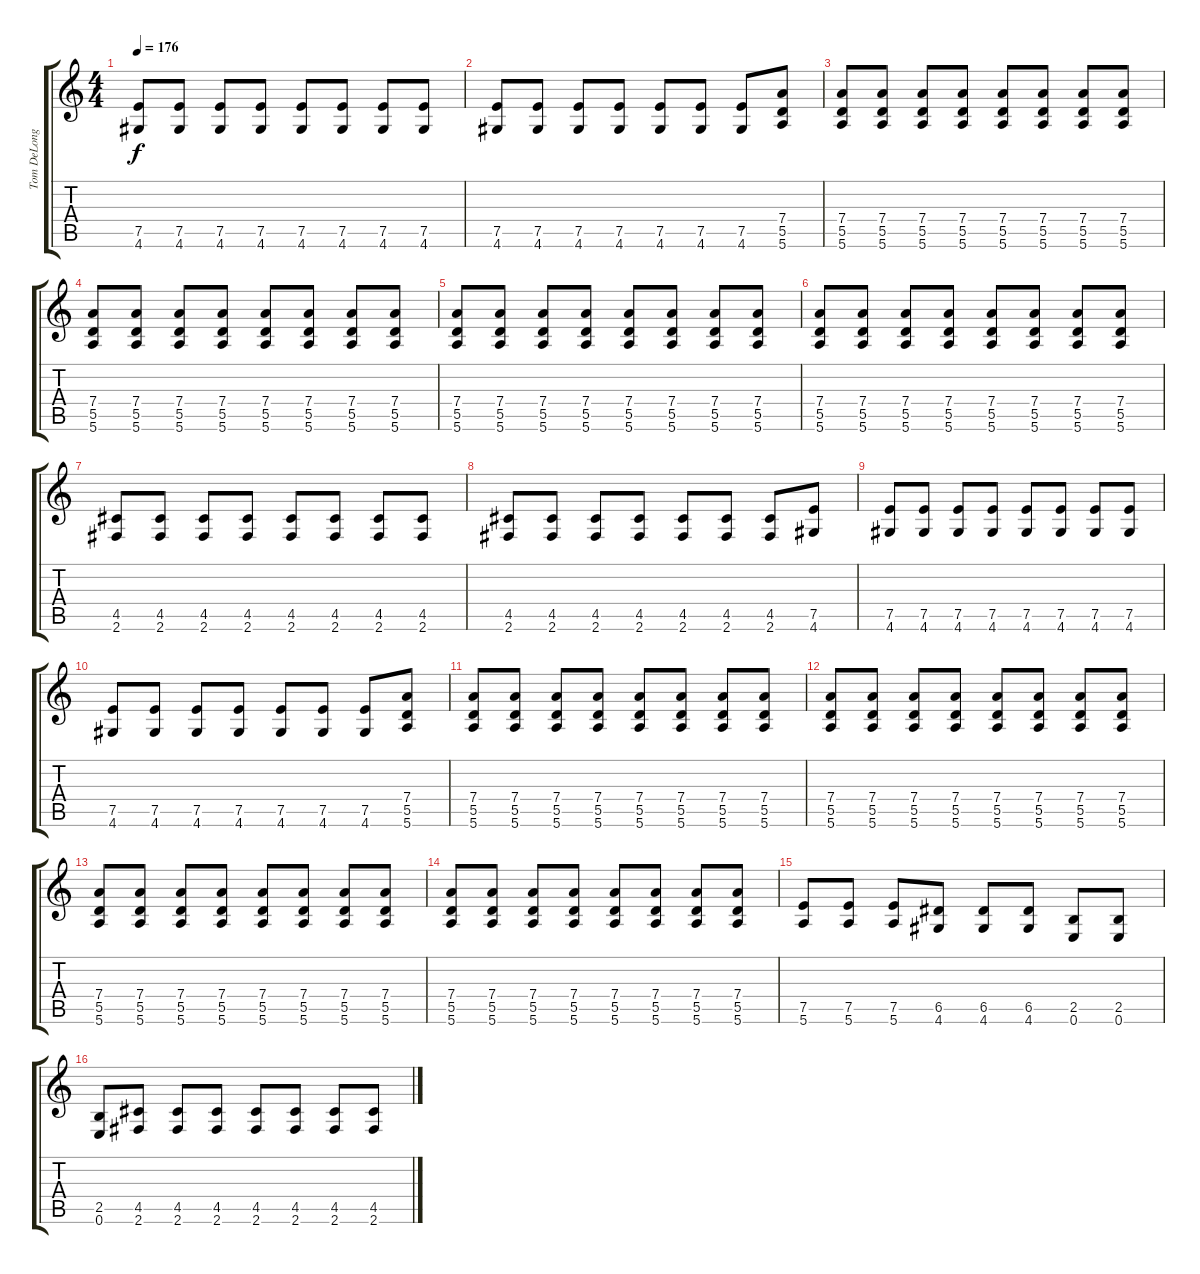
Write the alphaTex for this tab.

\track ("Tom DeLonge - Guitar" "Tom DeLong") {instrument overdrivenguitar}
\staff {score tabs}
\tuning (E4 B3 G3 D3 A2 E2) {hide}
\ts (4 4)
\tempo 176
\clef g2
\ks c
(7.5 4.6).8{dy f} (7.5 4.6).8 (7.5 4.6).8 (7.5 4.6).8 (7.5 4.6).8 (7.5 4.6).8 (7.5 4.6).8 (7.5 4.6).8 |
(7.5 4.6).8 (7.5 4.6).8 (7.5 4.6).8 (7.5 4.6).8 (7.5 4.6).8 (7.5 4.6).8 (7.5 4.6).8 (7.4 5.5 5.6).8 |
(7.4 5.5 5.6).8 (7.4 5.5 5.6).8 (7.4 5.5 5.6).8 (7.4 5.5 5.6).8 (7.4 5.5 5.6).8 (7.4 5.5 5.6).8 (7.4 5.5 5.6).8 (7.4 5.5 5.6).8 |
(7.4 5.5 5.6).8 (7.4 5.5 5.6).8 (7.4 5.5 5.6).8 (7.4 5.5 5.6).8 (7.4 5.5 5.6).8 (7.4 5.5 5.6).8 (7.4 5.5 5.6).8 (7.4 5.5 5.6).8 |
(7.4 5.5 5.6).8 (7.4 5.5 5.6).8 (7.4 5.5 5.6).8 (7.4 5.5 5.6).8 (7.4 5.5 5.6).8 (7.4 5.5 5.6).8 (7.4 5.5 5.6).8 (7.4 5.5 5.6).8 |
(7.4 5.5 5.6).8 (7.4 5.5 5.6).8 (7.4 5.5 5.6).8 (7.4 5.5 5.6).8 (7.4 5.5 5.6).8 (7.4 5.5 5.6).8 (7.4 5.5 5.6).8 (7.4 5.5 5.6).8 |
(4.5 2.6).8 (4.5 2.6).8 (4.5 2.6).8 (4.5 2.6).8 (4.5 2.6).8 (4.5 2.6).8 (4.5 2.6).8 (4.5 2.6).8 |
(4.5 2.6).8 (4.5 2.6).8 (4.5 2.6).8 (4.5 2.6).8 (4.5 2.6).8 (4.5 2.6).8 (4.5 2.6).8 (7.5 4.6).8 |
(7.5 4.6).8 (7.5 4.6).8 (7.5 4.6).8 (7.5 4.6).8 (7.5 4.6).8 (7.5 4.6).8 (7.5 4.6).8 (7.5 4.6).8 |
(7.5 4.6).8 (7.5 4.6).8 (7.5 4.6).8 (7.5 4.6).8 (7.5 4.6).8 (7.5 4.6).8 (7.5 4.6).8 (7.4 5.5 5.6).8 |
(7.4 5.5 5.6).8 (7.4 5.5 5.6).8 (7.4 5.5 5.6).8 (7.4 5.5 5.6).8 (7.4 5.5 5.6).8 (7.4 5.5 5.6).8 (7.4 5.5 5.6).8 (7.4 5.5 5.6).8 |
(7.4 5.5 5.6).8 (7.4 5.5 5.6).8 (7.4 5.5 5.6).8 (7.4 5.5 5.6).8 (7.4 5.5 5.6).8 (7.4 5.5 5.6).8 (7.4 5.5 5.6).8 (7.4 5.5 5.6).8 |
(7.4 5.5 5.6).8 (7.4 5.5 5.6).8 (7.4 5.5 5.6).8 (7.4 5.5 5.6).8 (7.4 5.5 5.6).8 (7.4 5.5 5.6).8 (7.4 5.5 5.6).8 (7.4 5.5 5.6).8 |
(7.4 5.5 5.6).8 (7.4 5.5 5.6).8 (7.4 5.5 5.6).8 (7.4 5.5 5.6).8 (7.4 5.5 5.6).8 (7.4 5.5 5.6).8 (7.4 5.5 5.6).8 (7.4 5.5 5.6).8 |
(7.5 5.6).8 (7.5 5.6).8 (7.5 5.6).8 (6.5 4.6).8 (6.5 4.6).8 (6.5 4.6).8 (2.5 0.6).8 (2.5 0.6).8 |
(2.5 0.6).8 (4.5 2.6).8 (4.5 2.6).8 (4.5 2.6).8 (4.5 2.6).8 (4.5 2.6).8 (4.5 2.6).8 (4.5 2.6).8
